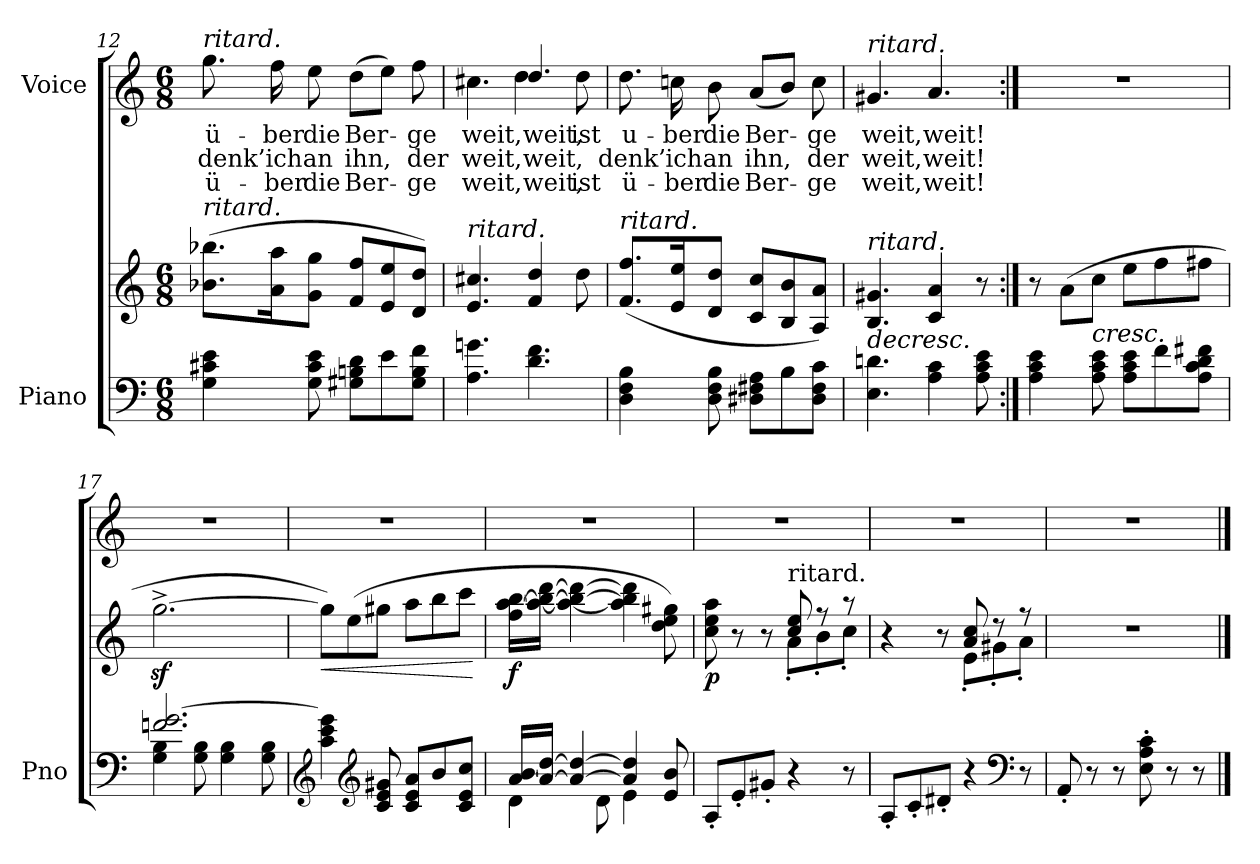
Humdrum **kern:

**kern	**kern	**dynam	**kern	**text	**text	**text
*part2	*part2	*part2	*part1	*part1	*part1	*part1
*staff3	*staff2	*staff2/3	*staff1	*staff1	*staff1	*staff1
*I"Piano	*	*	*I"Voice	*	*	*
*I'Pno	*	*	*	*	*	*
*clefF4	*clefG2	*	*clefG2	*	*	*
*k[]	*k[]	*	*k[]	*	*	*
*M6/8	*M6/8	*	*M6/8	*	*	*
=12	=12	=12	=12	=12	=12	=12
!	!	!	!LO:TX:a:i:t=ritard.	!	!	!
!	!LO:TX:a:i:t=ritard.	!	!	!	!	!
!	!	!	!	!LO:LY:b	!LO:LY:b	!LO:LY:b
4G\ 4c#X\ 4e\	(8.b-X\ 8.bb-X\L	.	8.gg\	ü-	denk’	ü-
!	!	!	!	!LO:LY:b	!LO:LY:b	!LO:LY:b
.	16a\ 16aa\K	.	16ff\	-ber	ich	-ber
!	!	!	!	!LO:LY:b	!LO:LY:b	!LO:LY:b
8G\ 8c#\ 8e\	8g\ 8gg\J	.	8ee\	die	an	die
!	!	!	!	!LO:LY:b	!LO:LY:b	!LO:LY:b
8G#X\ 8Bn\ 8d\L	8f/ 8ff/L	.	(8dd\L	Ber-	ihn,	Ber-
8e\	8e/ 8ee/	.	8ee\J)	.	.	.
!	!	!	!	!LO:LY:b	!LO:LY:b	!LO:LY:b
8G#\ 8B\ 8f\J	8d/ 8dd/J)	.	8ff\	-ge	der	-ge
=13	=13	=13	=13	=13	=13	=13
!	!	!	!LO:TX:a:i:t=ritard.	!	!	!
!	!LO:TX:a:i:t=ritard.	!	!	!	!	!
!	!	!	!	!LO:LY:b	!LO:LY:b	!LO:LY:b
*	*	*	*^	*	*	*
4.A\ 4.gn\	4.e/ 4.cc#X/	.	4.cc#X\	4.ryy	weit,	weit,	weit,
!	!	!	!	!LO:N:head=solid	!LO:LY:b	!LO:LY:b	!LO:LY:b
4.d\ 4.f\	4f/ 4dd/	.	4.dd/	4dd\	weit,	weit,	weit,
!	!	!	!	!	!LO:LY:b	!	!LO:LY:b
.	8dd\	.	.	8dd\	ist	.	ist
=14	=14	=14	=14	=14	=14	=14	=14
!	!	!	!LO:TX:a:i:t=ritard.	!	!	!	!
!	!LO:TX:a:i:t=ritard.	!	!	!	!	!	!
!	!	!	!	!	!LO:LY:b	!LO:LY:b	!LO:LY:b
*	*	*	*v	*v	*	*	*
4D\ 4F\ 4B\	(8.f/ 8.ff/L	.	8.dd\	u-	denk’	ü-
!	!	!	!	!LO:LY:b	!LO:LY:b	!LO:LY:b
.	16e/ 16ee/K	.	16ccn\	-ber	ich	-ber
!	!	!	!	!LO:LY:b	!LO:LY:b	!LO:LY:b
8D\ 8F\ 8B\	8d/ 8dd/J	.	8b\	die	an	die
!	!	!	!	!LO:LY:b	!LO:LY:b	!LO:LY:b
8D#X\ 8F#X\ 8A\L	8c/ 8cc/L	.	(8a/L	Ber-	ihn,	Ber-
8B\	8B/ 8b/	.	8b/J)	.	.	.
!	!	!	!	!LO:LY:b	!LO:LY:b	!LO:LY:b
8D#\ 8F#\ 8c\J	8A/ 8a/J)	.	8cc\	-ge	der	-ge
=15	=15	=15	=15	=15	=15	=15
!	!	!	!LO:TX:a:i:t=ritard.	!	!	!
!	!LO:TX:a:i:t=ritard.	!	!	!	!	!
!	!	!LO:HP:b	!	!LO:LY:b	!LO:LY:b	!LO:LY:b
4.E\ 4.dn\	4.B/ 4.g#X/	>	4.g#X/	weit,	weit,	weit,
!	!	!	!	!LO:LY:b	!LO:LY:b	!LO:LY:b
4A\ 4c\	4c/ 4a/	.	4.a/	weit!	weit!	weit!
8A\ 8c\ 8e\	8r	.	.	.	.	.
!!LO:LB:g=z
=16:|!	=16:|!	=16:|!	=16:|!	=16:|!	=16:|!	=16:|!
4A\ 4c\ 4e\	8r	.	2.r	.	.	.
.	(8a\L	.	.	.	.	.
!	!	!LO:HP:b	!	!	!	!
8A\ 8c\ 8e\	8cc\J	<	.	.	.	.
8A\ 8c\ 8e\L	8ee\L	.	.	.	.	.
8f\	8ff\	.	.	.	.	.
8A\ 8c\ 8d\ 8f#X\J	8ff#X\J	.	.	.	.	.
.	.	]	.	.	.	.
=17	=17	=17	=17	=17	=17	=17
*^	*	*	*	*	*	*
2.fn/ [2.g/	4G\ 4B\	[2.ggz<^\	.	2.r	.	.	.
.	8G\ 8B\	.	.	.	.	.	.
.	4G\ 4B\	.	.	.	.	.	.
.	8G\ 8B\	.	.	.	.	.	.
=18	=18	=18	=18	=18	=18	=18	=18
!	!	!	!LO:HP:b	!	!	!	!
*v	*v	*	*	*	*	*	*
4c\ 4e\ 4g\]	8gg\L])	<	2.r	.	.	.
.	(8ee\	.	.	.	.	.
*clefG2	*	*	*	*	*	*
8c/ 8e/ 8g#X/	8gg#X\J	.	.	.	.	.
8c/ 8e/ 8a/L	8aa\L	.	.	.	.	.
8b/	8bb\	.	.	.	.	.
8c/ 8e/ 8cc/J	8ccc\J	.	.	.	.	.
.	.	[	.	.	.	.
=19	=19	=19	=19	=19	=19	=19
*^	*	*	*	*	*	*
!	!	!	!LO:DY:b	!	!	!	!
[<16a/ 16b/LL	4d\	16ff\ [16aa\ [16bb\LL	f	2.r	.	.	.
16a/_ [16dd/JJ	.	16aa\_ 16bb\_ [16ddd\JJ	.	.	.	.	.
4a/_ 4dd/_	.	4aa\_ 4bb\_ 4ddd\_	.	.	.	.	.
.	8d\	.	.	.	.	.	.
4a/] 4dd/]	4e\	4aa\] 4bb\] 4ddd\]	.	.	.	.	.
8e/ 8b/	8ryy	8dd\ 8ee\ 8gg#X\)	.	.	.	.	.
*v	*v	*	*	*	*	*	*
.	.	[	.	.	.	.
=20	=20	=20	=20	=20	=20	=20
*	*^	*	*	*	*	*
!	!	!	!LO:DY:b	!	!	!	!
8A'/L	8cc\ 8ee\ 8aa\	4.ryy	p	2.r	.	.	.
8e'/	8r	.	.	.	.	.	.
8g#X'/J	8r	.	.	.	.	.	.
!	!LO:TX:a:t=ritard.	!	!	!	!	!	!
4r	8cc/ 8ee/	8a'\L	.	.	.	.	.
.	8r	8b'\	.	.	.	.	.
8r	8r	8cc'\J	.	.	.	.	.
=21	=21	=21	=21	=21	=21	=21	=21
8A'/L	4r	4.ryy	.	2.r	.	.	.
8c'/	.	.	.	.	.	.	.
8d#X'/J	8r	.	.	.	.	.	.
4r	8a/ 8cc/	8e'\L	.	.	.	.	.
.	8r	8g#X'\	.	.	.	.	.
*clefF4	*	*	*	*	*	*	*
8r	8r	8a'\J	.	.	.	.	.
*	*v	*v	*	*	*	*	*
!!LO:LB:g=z
=22	=22	=22	=22	=22	=22	=22
8AA'/	2.r	.	2.r	.	.	.
8r	.	.	.	.	.	.
8r	.	.	.	.	.	.
8E\' 8A\' 8c\'	.	.	.	.	.	.
8r	.	.	.	.	.	.
8r	.	.	.	.	.	.
==	==	==	==	==	==	==
*-	*-	*-	*-	*-	*-	*-
